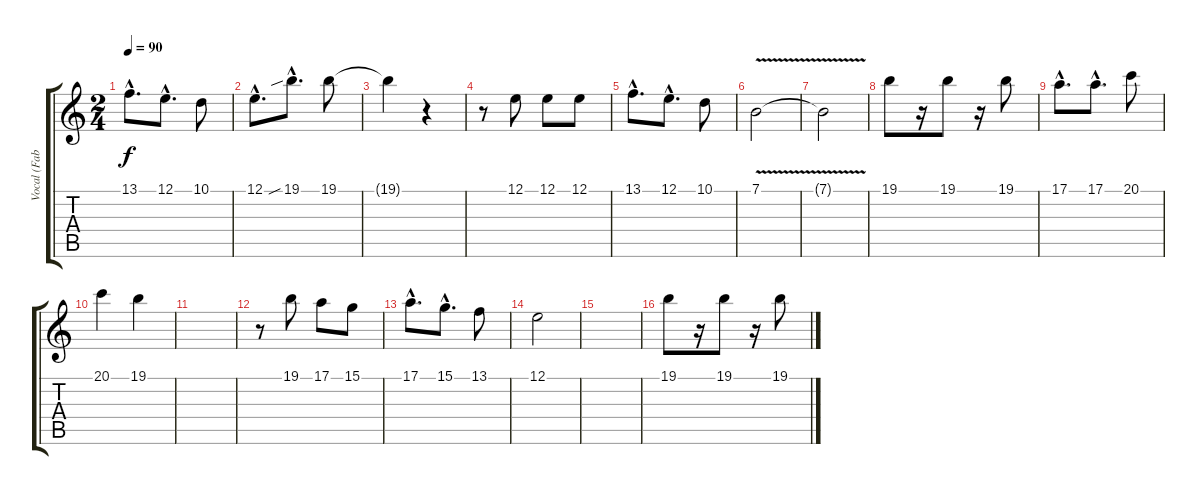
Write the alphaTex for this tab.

\track ("Vocal (Fabio Lione)" "Vocal (Fab") {instrument rockorgan}
\staff {score tabs}
\tuning (E4 B3 G3 D3 A2 E2) {hide}
\ts (2 4)
\tempo 90
\clef g2
\ks c
13.1{hac}.8{d dy f} 12.1{hac}.8{d} 10.1.8 |
12.1{hac}.8{d} 19.1{sib hac}.8{d} 19.1.8 |
19.1{t}.4 r.4 |
r.8 12.1.8 12.1.8 12.1.8 |
13.1{hac}.8{d} 12.1{hac}.8{d} 10.1.8 |
7.1{v}.2 |
7.1{t}.2 |
19.1.8 r.16 19.1.8 r.16 19.1.8 |
17.1{hac}.8{d} 17.1{hac}.8{d} 20.1.8 |
20.1.4 19.1.4 |
|
r.8 19.1.8 17.1.8 15.1.8 |
17.1{hac}.8{d} 15.1{hac}.8{d} 13.1.8 |
12.1.2 |
|
19.1.8 r.16 19.1.8 r.16 19.1.8
